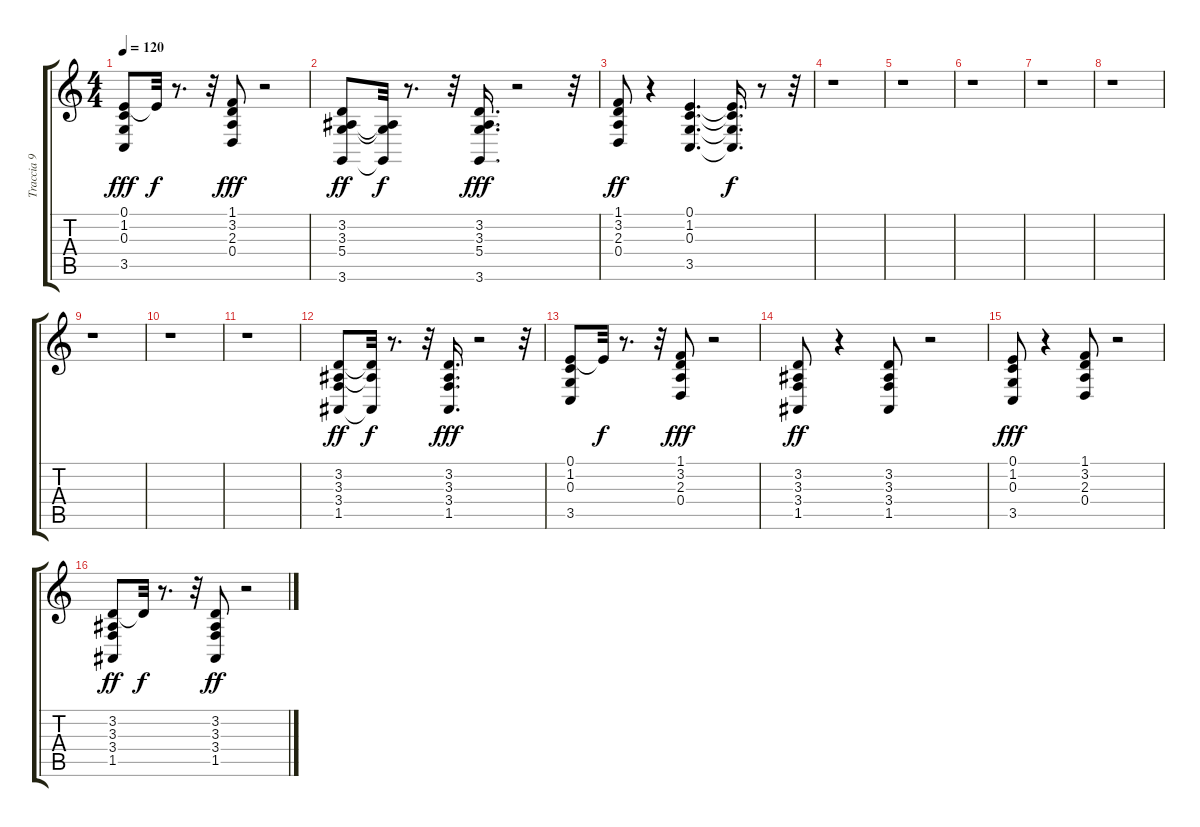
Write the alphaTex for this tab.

\track ("Traccia 9" "Traccia 9") {instrument pad3polysynth}
\staff {score tabs}
\tuning (E4 B3 G3 D3 A2 E2) {hide}
\ts (4 4)
\tempo 120
\clef g2
\ks c
(0.1 1.2 0.3 3.5).8{dy fff} 0.1{t}.32{dy f} r.8{d} r.32 (1.1 3.2 2.3 0.4).8{dy fff} r.2 |
(3.2 3.3 5.4 3.6).8{dy ff} (3.3{t} 5.4{t} 3.6{t}).32{dy f} r.8{d} r.32 (3.2 3.3 5.4 3.6).16{d dy fff} r.2 r.32 |
(1.1 3.2 2.3 0.4).8{dy ff} r.4 (0.1 1.2 0.3 3.5).4{d} (0.1{t} 1.2{t} 0.3{t} 3.5{t}).16{d dy f} r.8 r.32 |
r.1 |
r.1 |
r.1 |
r.1 |
r.1 |
r.1 |
r.1 |
r.1 |
(3.2 3.3 3.4 1.5).8{dy ff} (3.2{t} 3.3{t} 1.5{t}).32{dy f} r.8{d} r.32 (3.2 3.3 3.4 1.5).16{d dy fff} r.2 r.32 |
(0.1 1.2 0.3 3.5).8 0.1{t}.32{dy f} r.8{d} r.32 (1.1 3.2 2.3 0.4).8{dy fff} r.2 |
(3.2 3.3 3.4 1.5).8{dy ff} r.4 (3.2 3.3 3.4 1.5).8 r.2 |
(0.1 1.2 0.3 3.5).8{dy fff} r.4 (1.1 3.2 2.3 0.4).8 r.2 |
(3.2 3.3 3.4 1.5).8{dy ff} 3.2{t}.32{dy f} r.8{d} r.32 (3.2 3.3 3.4 1.5).8{dy ff} r.2
